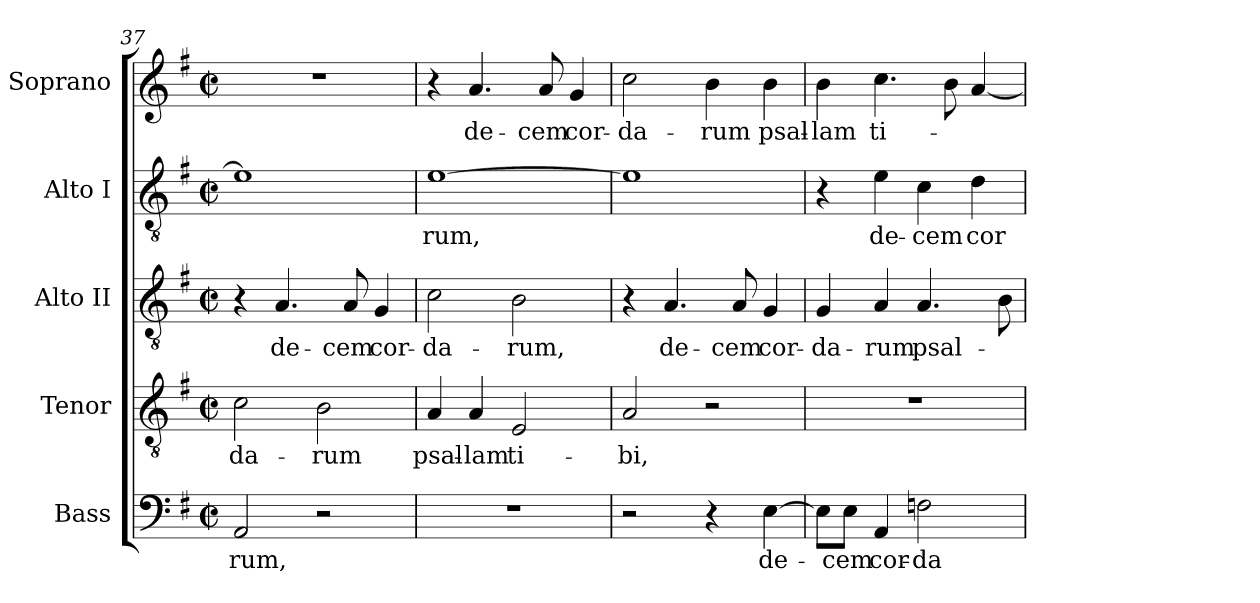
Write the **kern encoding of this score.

**kern	**text	**kern	**text	**kern	**text	**kern	**text	**kern	**text
*part5	*part5	*part4	*part4	*part3	*part3	*part2	*part2	*part1	*part1
*staff5	*staff5	*staff4	*staff4	*staff3	*staff3	*staff2	*staff2	*staff1	*staff1
*I"Bass	*	*I"Tenor	*	*I"Alto II	*	*I"Alto I	*	*I"Soprano	*
*	*	*	*	*I'T. II	*	*I'T.	*	*I'A.	*
!!LO:LB:g=z
*clefF4	*	*clefGv2	*	*clefGv2	*	*clefGv2	*	*clefG2	*
*	*	*	*	*ITrd7c12	*	*ITrd7c12	*	*	*
*k[f#]	*	*k[f#]	*	*k[f#]	*	*k[f#]	*	*k[f#]	*
*G:	*	*G:	*	*G:	*	*G:	*	*G:	*
*M2/2	*	*M2/2	*	*M2/2	*	*M2/2	*	*M2/2	*
*met(c|)	*	*met(c|)	*	*met(c|)	*	*met(c|)	*	*met(c|)	*
=37	=37	=37	=37	=37	=37	=37	=37	=37	=37
!	!LO:LY:b:color=#000000	!	!	!	!	!	!	!	!
!	!	!	!LO:LY:b:color=#000000	!	!	!	!	!	!
2AAi/	-rum,	2ci\	-da-	4r	.	1Ei]	.	1r	.
!	!	!	!	!	!LO:LY:b:color=#000000	!	!	!	!
.	.	.	.	4.AAi/	de-	.	.	.	.
!	!	!	!LO:LY:b:color=#000000	!	!	!	!	!	!
2r	.	2Bi\	-rum	.	.	.	.	.	.
!	!	!	!	!	!LO:LY:b:color=#000000	!	!	!	!
.	.	.	.	8AAi/	-cem	.	.	.	.
!	!	!	!	!	!LO:LY:b:color=#000000	!	!	!	!
.	.	.	.	4GGi/	cor-	.	.	.	.
=38	=38	=38	=38	=38	=38	=38	=38	=38	=38
!	!	!	!LO:LY:b:color=#000000	!	!	!	!	!	!
!	!	!	!	!	!LO:LY:b:color=#000000	!	!	!	!
!	!	!	!	!	!	!	!LO:LY:b:color=#000000	!	!
1r	.	4Ai/	psal-	2Ci\	-da-	[>1Ei	-rum,	4r	.
!	!	!	!LO:LY:b:color=#000000	!	!	!	!	!	!
!	!	!	!	!	!	!	!	!	!LO:LY:b:color=#000000
.	.	4Ai/	-lam	.	.	.	.	4.ai/	de-
!	!	!	!LO:LY:b:color=#000000	!	!	!	!	!	!
!	!	!	!	!	!LO:LY:b:color=#000000	!	!	!	!
.	.	2Ei/	ti-	2BBi\	-rum,	.	.	.	.
!	!	!	!	!	!	!	!	!	!LO:LY:b:color=#000000
.	.	.	.	.	.	.	.	8ai/	-cem
!	!	!	!	!	!	!	!	!	!LO:LY:b:color=#000000
.	.	.	.	.	.	.	.	4gi/	cor-
=39	=39	=39	=39	=39	=39	=39	=39	=39	=39
!	!	!	!LO:LY:b:color=#000000	!	!	!	!	!	!
!	!	!	!	!	!	!	!	!	!LO:LY:b:color=#000000
2r	.	2Ai/	-bi,	4r	.	1Ei]	.	2cci\	-da-
!	!	!	!	!	!LO:LY:b:color=#000000	!	!	!	!
.	.	.	.	4.AAi/	de-	.	.	.	.
!	!	!	!	!	!	!	!	!	!LO:LY:b:color=#000000
4r	.	2r	.	.	.	.	.	4bi\	-rum
!	!	!	!	!	!LO:LY:b:color=#000000	!	!	!	!
.	.	.	.	8AAi/	-cem	.	.	.	.
!	!LO:LY:b:color=#000000	!	!	!	!	!	!	!	!
!	!	!	!	!	!LO:LY:b:color=#000000	!	!	!	!
!	!	!	!	!	!	!	!	!	!LO:LY:b:color=#000000
[>4Ei\	de-	.	.	4GGi/	cor-	.	.	4bi\	psal-
=40	=40	=40	=40	=40	=40	=40	=40	=40	=40
!	!	!	!	!	!LO:LY:b:color=#000000	!	!	!	!
!	!	!	!	!	!	!	!	!	!LO:LY:b:color=#000000
8Ei\L]	.	1r	.	4GGi/	-da-	4r	.	4bi\	-lam
!	!LO:LY:b:color=#000000	!	!	!	!	!	!	!	!
8Ei\J	-cem	.	.	.	.	.	.	.	.
!	!LO:LY:b:color=#000000	!	!	!	!	!	!	!	!
!	!	!	!	!	!LO:LY:b:color=#000000	!	!	!	!
!	!	!	!	!	!	!	!LO:LY:b:color=#000000	!	!
!	!	!	!	!	!	!	!	!	!LO:LY:b:color=#000000
4AAi/	cor-	.	.	4AAi/	-rum	4Ei\	de-	4.cci\	ti-
!	!LO:LY:b:color=#000000	!	!	!	!	!	!	!	!
!	!	!	!	!	!LO:LY:b:color=#000000	!	!	!	!
!	!	!	!	!	!	!	!LO:LY:b:color=#000000	!	!
2Fni\	-da-	.	.	4.AAi/	psal-	4Ci\	-cem	.	.
.	.	.	.	.	.	.	.	8bi\	.
!	!	!	!	!	!	!	!LO:LY:b:color=#000000	!	!
.	.	.	.	.	.	4Di\	cor-	[<4ai/	.
.	.	.	.	8BBi\	.	.	.	.	.
=	=	=	=	=	=	=	=	=	=
*-	*-	*-	*-	*-	*-	*-	*-	*-	*-
